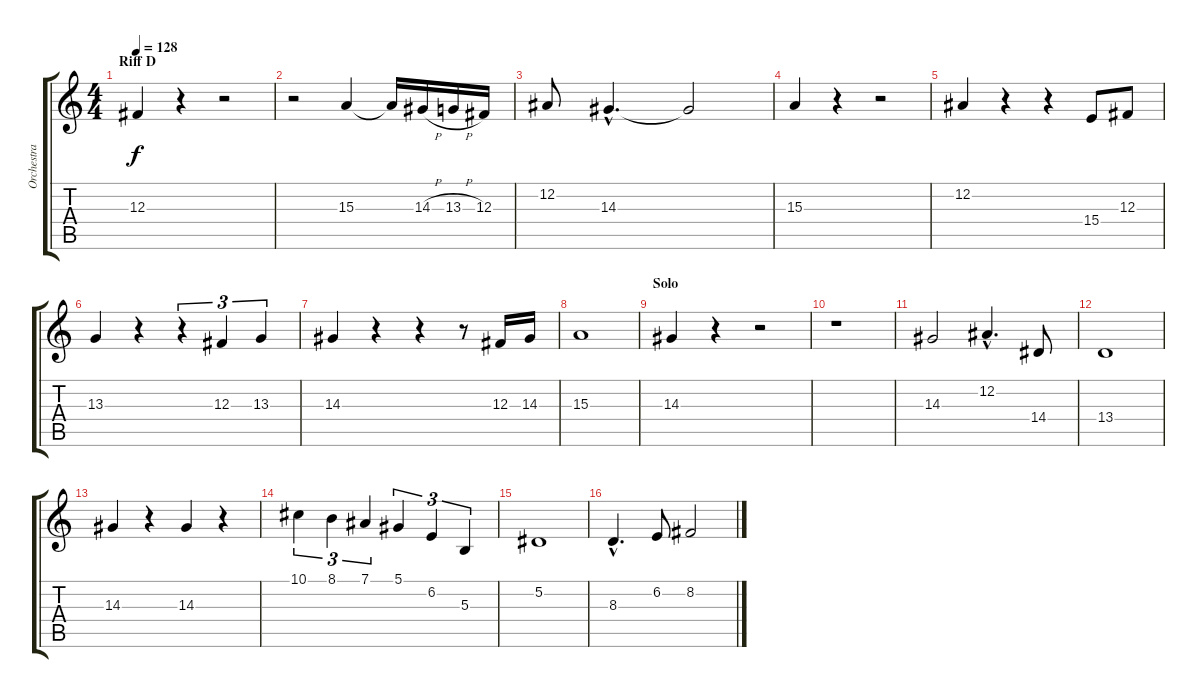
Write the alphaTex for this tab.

\track ("Orchestra 2 (Strings)" "Orchestra ") {instrument stringensemble1}
\staff {score tabs}
\tuning (Eb4 Bb3 Gb3 Db3 Ab2 Eb2) {hide}
\ts (4 4)
\section ("" "Riff D")
\tempo 128
\clef g2
\ks c
12.3.4{dy f} r.4 r.2 |
r.2 15.3.4 15.3{t}.16 14.3{h}.16 13.3{h}.16 12.3.16 |
12.2.8 14.3{hac}.4{d} 14.3{t}.2 |
15.3.4 r.4 r.2 |
12.2.4 r.4 r.4 15.4.8 12.3.8 |
13.3.4 r.4 r.4{tu (3 2)} 12.3.4{tu (3 2)} 13.3.4{tu (3 2)} |
14.3.4 r.4 r.4 r.8 12.3.16 14.3.16 |
15.3.1 |
\section ("" "Solo")
14.3.4 r.4 r.2 |
r.1 |
14.3.2 12.2{hac}.4{d} 14.4.8 |
13.4.1 |
14.3.4 r.4 14.3.4 r.4 |
10.1.4{tu (3 2)} 8.1.4{tu (3 2)} 7.1.4{tu (3 2)} 5.1.4{tu (3 2)} 6.2.4{tu (3 2)} 5.3.4{tu (3 2)} |
5.2.1 |
8.3{hac}.4{d} 6.2.8 8.2.2
